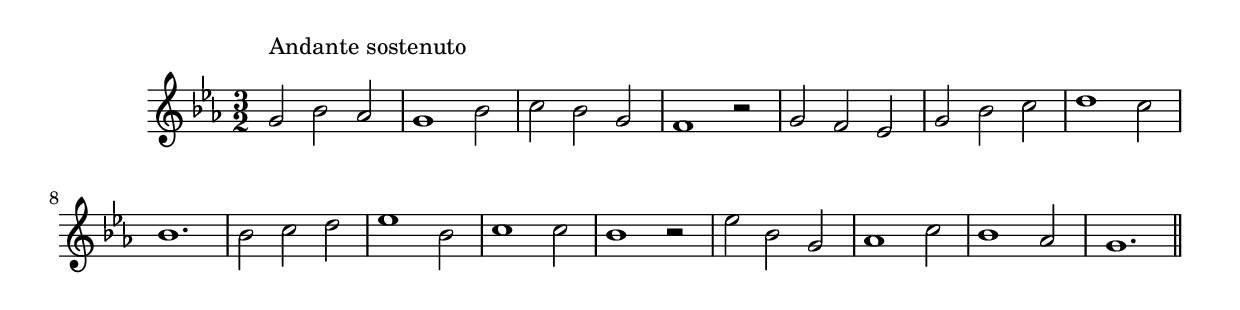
\version "2.19.49"
%{\header {
  title = "Song of the Free"
  composer = "J.G. Whittier"
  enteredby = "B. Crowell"
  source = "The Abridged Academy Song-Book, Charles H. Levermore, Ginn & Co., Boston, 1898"
}%}
\score{{\key es \major
\time 3/2
%{\tempo 2=90
%}\relative c'' {
  g2^\markup{\column { "Andante sostenuto" " " }} bes as | g1 bes2 | c bes g | f1 r2 | g2 f es | g2 bes c | d1 c2 | bes1. |
  bes2 c d | es1 bes2 | c1 c2 | bes1 r2 | es2 bes g | as1 c2 | bes1 as2 | g1.
  \bar "||"
}

}}